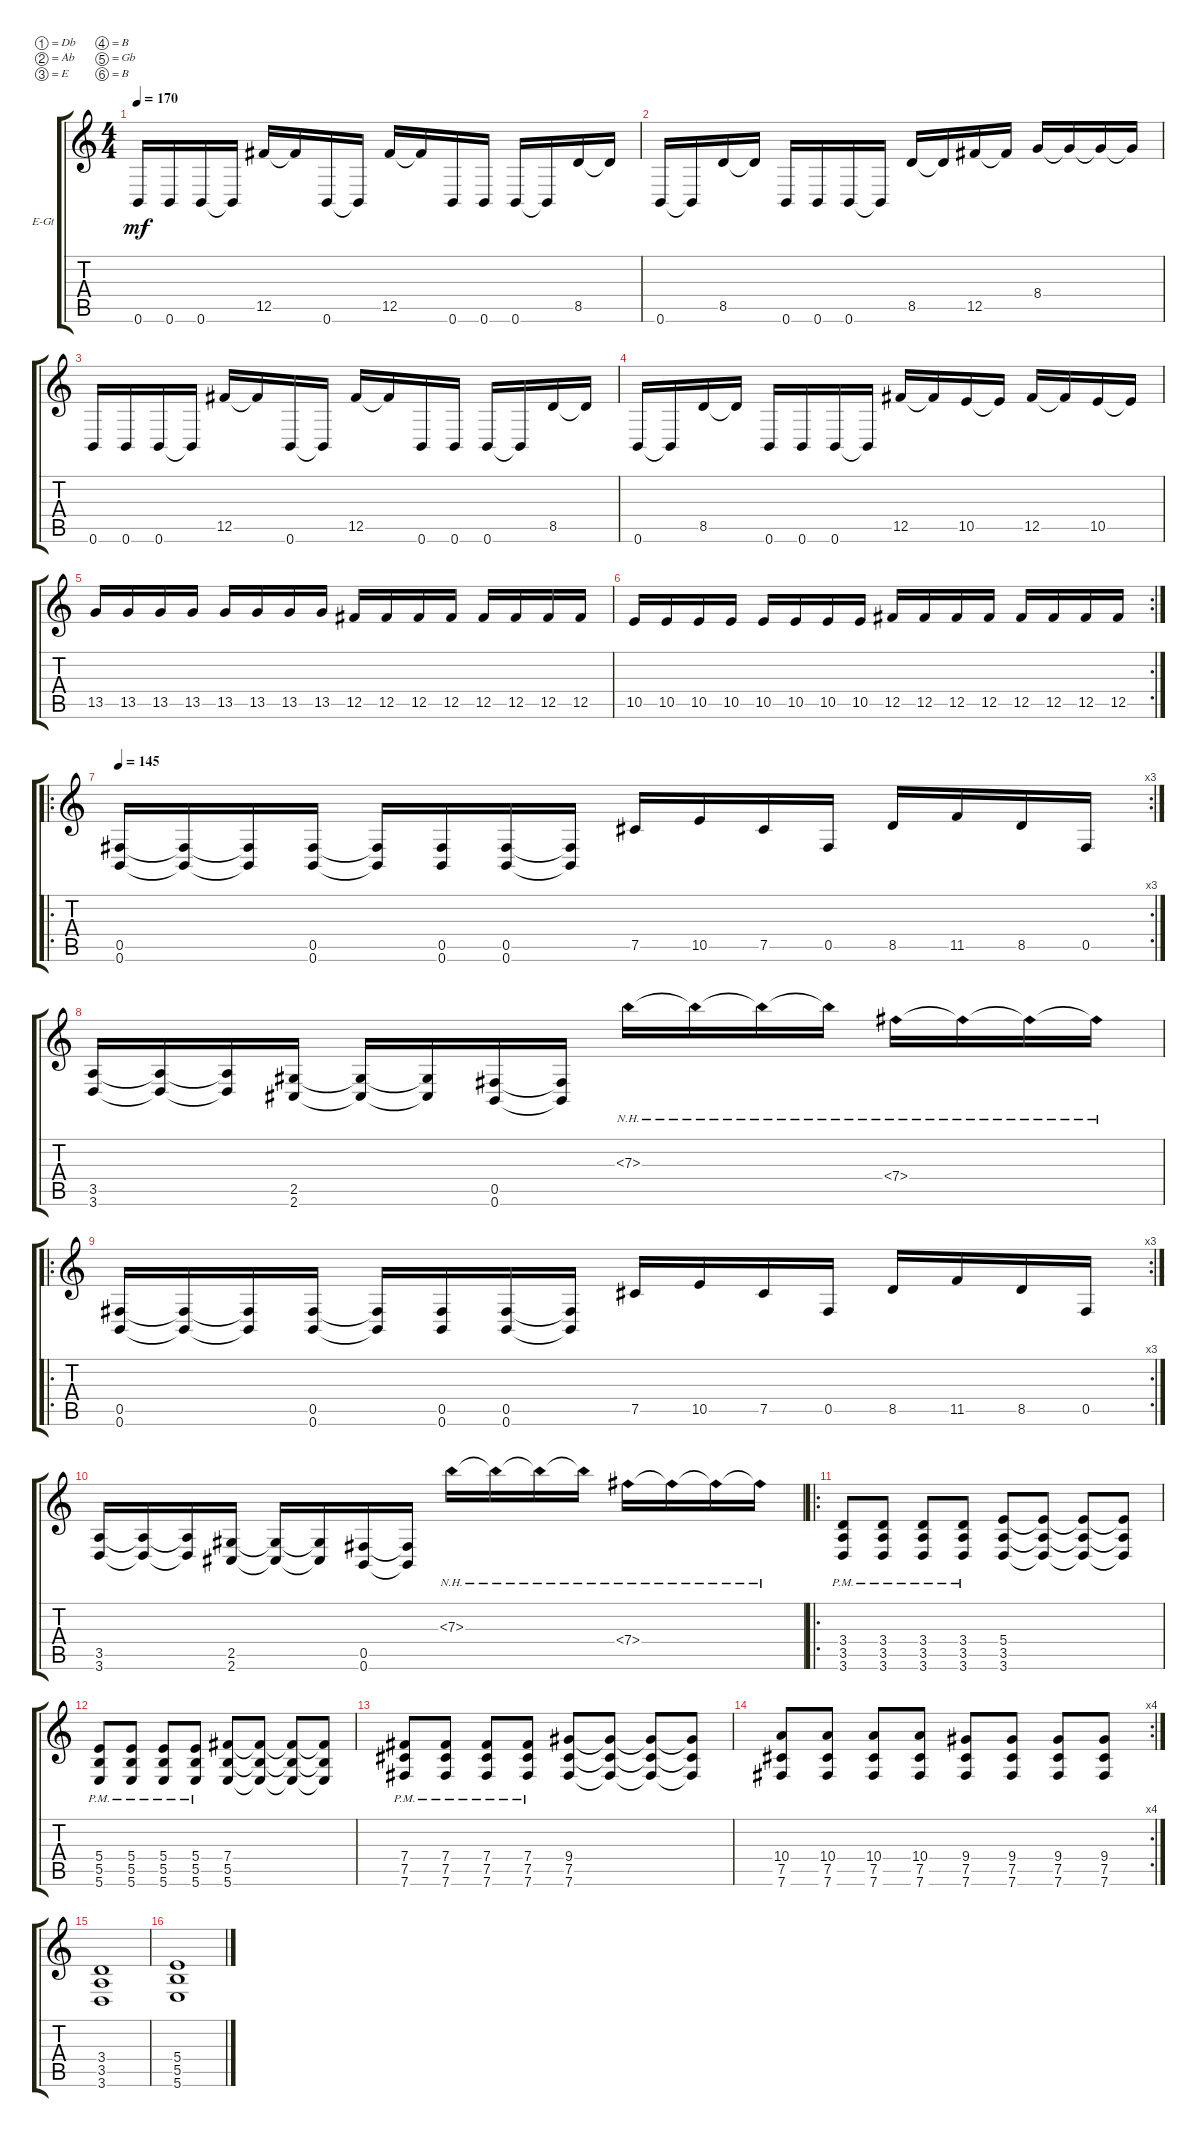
\bracketExtendMode groupsimilarinstruments
\firstSystemTrackNameOrientation horizontal
\otherSystemsTrackNameOrientation horizontal
\track ("Rhythm" "E-Gt") {instrument distortionguitar}
\staff {score tabs}
\tuning (Db4 Ab3 E3 B2 Gb2 B1)
\ts (4 4)
\tempo 170
\clef g2
\ks c
0.6.16{dy mf} 0.6.16 0.6.16 0.6{t}.16 12.5.16 12.5{t}.16 0.6.16 0.6{t}.16 12.5.16 12.5{t}.16 0.6.16 0.6.16 0.6.16 0.6{t}.16 8.5.16 8.5{t}.16 |
0.6.16 0.6{t}.16 8.5.16 8.5{t}.16 0.6.16 0.6.16 0.6.16 0.6{t}.16 8.5.16 8.5{t}.16 12.5.16 12.5{t}.16 8.4.16 8.4{t}.16 8.4{t}.16 8.4{t}.16 |
0.6.16 0.6.16 0.6.16 0.6{t}.16 12.5.16 12.5{t}.16 0.6.16 0.6{t}.16 12.5.16 12.5{t}.16 0.6.16 0.6.16 0.6.16 0.6{t}.16 8.5.16 8.5{t}.16 |
0.6.16 0.6{t}.16 8.5.16 8.5{t}.16 0.6.16 0.6.16 0.6.16 0.6{t}.16 12.5.16 12.5{t}.16 10.5.16 10.5{t}.16 12.5.16 12.5{t}.16 10.5.16 10.5{t}.16 |
13.5.16 13.5.16 13.5.16 13.5.16 13.5.16 13.5.16 13.5.16 13.5.16 12.5.16 12.5.16 12.5.16 12.5.16 12.5.16 12.5.16 12.5.16 12.5.16 |
\rc 2
10.5.16 10.5.16 10.5.16 10.5.16 10.5.16 10.5.16 10.5.16 10.5.16 12.5.16 12.5.16 12.5.16 12.5.16 12.5.16 12.5.16 12.5.16 12.5.16 |
\ro
\rc 3
\tempo 145
(0.6 0.5).16 (0.6{t} 0.5{t}).16 (0.6{t} 0.5{t}).16 (0.6 0.5).16 (0.6{t} 0.5{t}).16 (0.6 0.5).16 (0.6 0.5).16 (0.6{t} 0.5{t}).16 7.5.16 10.5.16 7.5.16 0.5.16 8.5.16 11.5.16 8.5.16 0.5.16 |
(3.6 3.5).16 (3.6{t} 3.5{t}).16 (3.6{t} 3.5{t}).16 (2.6 2.5).16 (2.6{t} 2.5{t}).16 (2.6{t} 2.5{t}).16 (0.6 0.5).16 (0.6{t} 0.5{t}).16 7.3{nh}.16 7.3{nh t}.16 7.3{nh t}.16 7.3{nh t}.16 7.4{nh}.16 7.4{nh t}.16 7.4{nh t}.16 7.4{nh t}.16 |
\ro
\rc 3
(0.6 0.5).16 (0.6{t} 0.5{t}).16 (0.6{t} 0.5{t}).16 (0.6 0.5).16 (0.6{t} 0.5{t}).16 (0.6 0.5).16 (0.6 0.5).16 (0.6{t} 0.5{t}).16 7.5.16 10.5.16 7.5.16 0.5.16 8.5.16 11.5.16 8.5.16 0.5.16 |
(3.6 3.5).16 (3.6{t} 3.5{t}).16 (3.6{t} 3.5{t}).16 (2.6 2.5).16 (2.6{t} 2.5{t}).16 (2.6{t} 2.5{t}).16 (0.6 0.5).16 (0.6{t} 0.5{t}).16 7.3{nh}.16 7.3{nh t}.16 7.3{nh t}.16 7.3{nh t}.16 7.4{nh}.16 7.4{nh t}.16 7.4{nh t}.16 7.4{nh t}.16 |
\ro
(3.6{pm} 3.5{pm} 3.4{pm}).8 (3.6{pm} 3.5{pm} 3.4{pm}).8 (3.6{pm} 3.5{pm} 3.4{pm}).8 (3.6{pm} 3.5{pm} 3.4{pm}).8 (3.6 3.5 5.4).8 (5.4{t} 3.5{t} 3.6{t}).8 (5.4{t} 3.5{t} 3.6{t}).8 (5.4{t} 3.5{t} 3.6{t}).8 |
(5.6{pm} 5.5{pm} 5.4{pm}).8 (5.4{pm} 5.5{pm} 5.6{pm}).8 (5.4{pm} 5.5{pm} 5.6{pm}).8 (5.4{pm} 5.5{pm} 5.6{pm}).8 (7.4 5.5 5.6).8 (7.4{t} 5.5{t} 5.6{t}).8 (7.4{t} 5.5{t} 5.6{t}).8 (7.4{t} 5.5{t} 5.6{t}).8 |
(7.6{pm} 7.5{pm} 7.4{pm}).8 (7.5{pm} 7.6{pm} 7.4{pm}).8 (7.5{pm} 7.6{pm} 7.4{pm}).8 (7.5{pm} 7.6{pm} 7.4{pm}).8 (9.4 7.5 7.6).8 (7.6{t} 7.5{t} 9.4{t}).8 (9.4{t} 7.5{t} 7.6{t}).8 (7.6{t} 7.5{t} 9.4{t}).8 |
\rc 4
(7.6 7.5 10.4).8 (7.5 7.6 10.4).8 (7.5 7.6 10.4).8 (7.5 7.6 10.4).8 (7.6 7.5 9.4).8 (7.5 7.6 9.4).8 (7.5 7.6 9.4).8 (7.5 7.6 9.4).8 |
(3.6 3.5 3.4).1 |
(5.4 5.5 5.6).1
